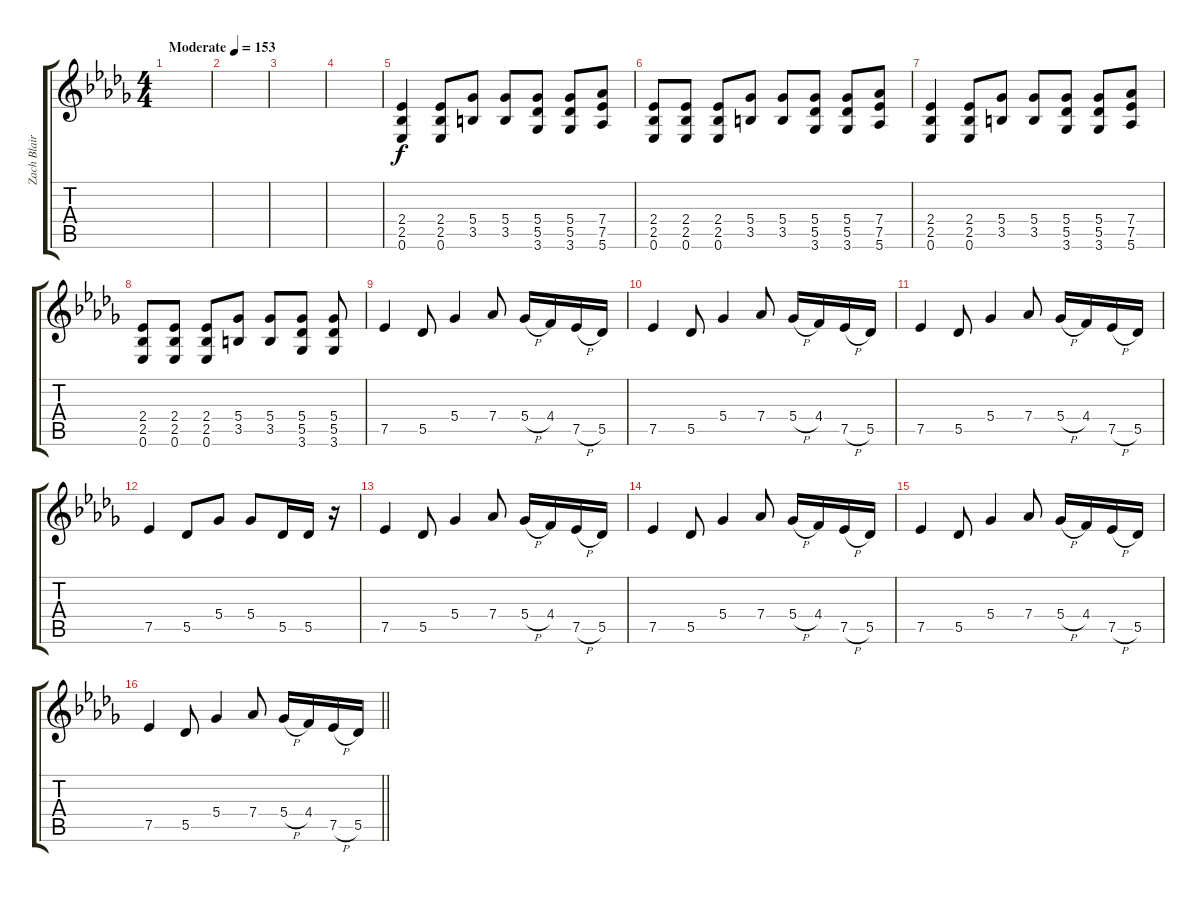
\track ("Zach Blair" "Zach Blair") {instrument distortionguitar}
\staff {score tabs}
\tuning (Eb4 Bb3 Gb3 Db3 Ab2 Eb2) {hide}
\ts (4 4)
\tempo (153 "Moderate")
\clef g2
\ks db
|
|
|
|
(2.4 2.5 0.6).4 (2.4 2.5 0.6).8 (5.4 3.5).8 (5.4 3.5).8 (5.4 5.5 3.6).8 (5.4 5.5 3.6).8 (7.4 7.5 5.6).8 |
(2.4 2.5 0.6).8 (2.4 2.5 0.6).8 (2.4 2.5 0.6).8 (5.4 3.5).8 (5.4 3.5).8 (5.4 5.5 3.6).8 (5.4 5.5 3.6).8 (7.4 7.5 5.6).8 |
(2.4 2.5 0.6).4 (2.4 2.5 0.6).8 (5.4 3.5).8 (5.4 3.5).8 (5.4 5.5 3.6).8 (5.4 5.5 3.6).8 (7.4 7.5 5.6).8 |
(2.4 2.5 0.6).8 (2.4 2.5 0.6).8 (2.4 2.5 0.6).8 (5.4 3.5).8 (5.4 3.5).8 (5.4 5.5 3.6).8 (5.4 5.5 3.6).8 |
7.5.4 5.5.8 5.4.4 7.4.8 5.4{h}.16 4.4.16 7.5{h}.16 5.5.16 |
7.5.4 5.5.8 5.4.4 7.4.8 5.4{h}.16 4.4.16 7.5{h}.16 5.5.16 |
7.5.4 5.5.8 5.4.4 7.4.8 5.4{h}.16 4.4.16 7.5{h}.16 5.5.16 |
7.5.4 5.5.8 5.4.8 5.4.8 5.5.16 5.5.16 r.16 |
7.5.4 5.5.8 5.4.4 7.4.8 5.4{h}.16 4.4.16 7.5{h}.16 5.5.16 |
7.5.4 5.5.8 5.4.4 7.4.8 5.4{h}.16 4.4.16 7.5{h}.16 5.5.16 |
7.5.4 5.5.8 5.4.4 7.4.8 5.4{h}.16 4.4.16 7.5{h}.16 5.5.16 |
\barLineRight lightlight
7.5.4 5.5.8 5.4.4 7.4.8 5.4{h}.16 4.4.16 7.5{h}.16 5.5.16
